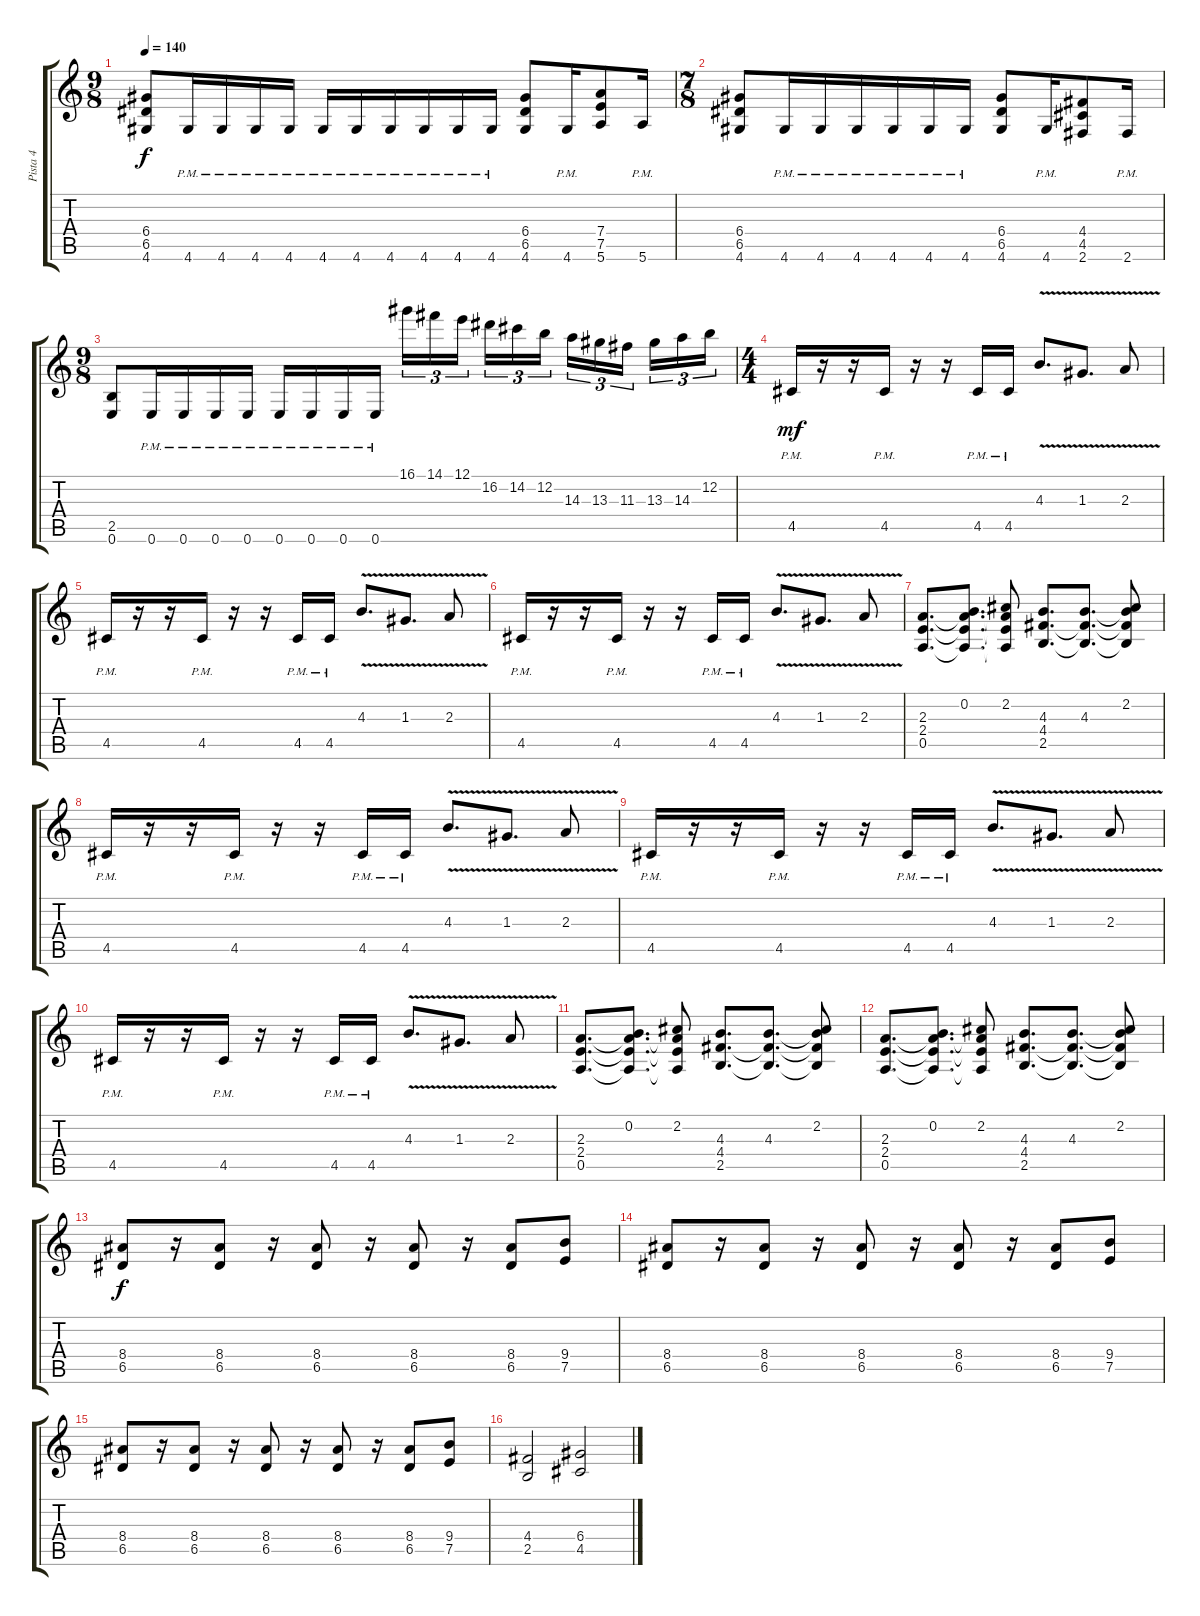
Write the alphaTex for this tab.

\track ("Pista 4" "Pista 4") {instrument distortionguitar}
\staff {score tabs}
\tuning (E4 B3 G3 D3 A2 E2) {hide}
\ts (9 8)
\tempo 140
\clef g2
\ks c
(6.4 6.5 4.6).8{dy f} 4.6{pm}.16 4.6{pm}.16 4.6{pm}.16 4.6{pm}.16 4.6{pm}.16 4.6{pm}.16 4.6{pm}.16 4.6{pm}.16 4.6{pm}.16 4.6{pm}.16 (6.4 6.5 4.6).8 4.6{pm}.16 (7.4 7.5 5.6).8 5.6{pm}.16 |
\ts (7 8)
(6.4 6.5 4.6).8 4.6{pm}.16 4.6{pm}.16 4.6{pm}.16 4.6{pm}.16 4.6{pm}.16 4.6{pm}.16 (6.4 6.5 4.6).8 4.6{pm}.16 (4.4 4.5 2.6).8 2.6{pm}.16 |
\ts (9 8)
(2.5 0.6).8 0.6{pm}.16 0.6{pm}.16 0.6{pm}.16 0.6{pm}.16 0.6{pm}.16 0.6{pm}.16 0.6{pm}.16 0.6{pm}.16{beam splitsecondary} 16.1.16{tu (3 2)} 14.1.16{tu (3 2)} 12.1.16{tu (3 2)} 16.2.16{tu (3 2)} 14.2.16{tu (3 2)} 12.2.16{tu (3 2) beam splitsecondary} 14.3.16{tu (3 2)} 13.3.16{tu (3 2)} 11.3.16{tu (3 2) beam splitsecondary} 13.3.16{tu (3 2)} 14.3.16{tu (3 2)} 12.2.16{tu (3 2)} |
\ts (4 4)
4.5{pm}.16{dy mf} r.16 r.16 4.5{pm}.16 r.16 r.16 4.5{pm}.16 4.5{pm}.16 4.3{v}.8{d} 1.3{v}.8{d} 2.3{v}.8 |
4.5{pm}.16 r.16 r.16 4.5{pm}.16 r.16 r.16 4.5{pm}.16 4.5{pm}.16 4.3{v}.8{d} 1.3{v}.8{d} 2.3{v}.8 |
4.5{pm}.16 r.16 r.16 4.5{pm}.16 r.16 r.16 4.5{pm}.16 4.5{pm}.16 4.3{v}.8{d} 1.3{v}.8{d} 2.3{v}.8 |
(2.3 2.4 0.5).8{d} (0.2 2.3{t} 2.4{t} 0.5{t}).8{d} (2.2 2.3{t} 2.4{t} 0.5{t}).8 (4.3 4.4 2.5).8{d} (4.3 4.4{t} 2.5{t}).8{d} (2.2 4.3{t} 4.4{t} 2.5{t}).8 |
4.5{pm}.16 r.16 r.16 4.5{pm}.16 r.16 r.16 4.5{pm}.16 4.5{pm}.16 4.3{v}.8{d} 1.3{v}.8{d} 2.3{v}.8 |
4.5{pm}.16 r.16 r.16 4.5{pm}.16 r.16 r.16 4.5{pm}.16 4.5{pm}.16 4.3{v}.8{d} 1.3{v}.8{d} 2.3{v}.8 |
4.5{pm}.16 r.16 r.16 4.5{pm}.16 r.16 r.16 4.5{pm}.16 4.5{pm}.16 4.3{v}.8{d} 1.3{v}.8{d} 2.3{v}.8 |
(2.3 2.4 0.5).8{d} (0.2 2.3{t} 2.4{t} 0.5{t}).8{d} (2.2 2.3{t} 2.4{t} 0.5{t}).8 (4.3 4.4 2.5).8{d} (4.3 4.4{t} 2.5{t}).8{d} (2.2 4.3{t} 4.4{t} 2.5{t}).8 |
(2.3 2.4 0.5).8{d} (0.2 2.3{t} 2.4{t} 0.5{t}).8{d} (2.2 2.3{t} 2.4{t} 0.5{t}).8 (4.3 4.4 2.5).8{d} (4.3 4.4{t} 2.5{t}).8{d} (2.2 4.3{t} 4.4{t} 2.5{t}).8 |
(8.4 6.5).8{dy f} r.16 (8.4 6.5).8 r.16 (8.4 6.5).8 r.16 (8.4 6.5).8 r.16 (8.4 6.5).8 (9.4 7.5).8 |
(8.4 6.5).8 r.16 (8.4 6.5).8 r.16 (8.4 6.5).8 r.16 (8.4 6.5).8 r.16 (8.4 6.5).8 (9.4 7.5).8 |
(8.4 6.5).8 r.16 (8.4 6.5).8 r.16 (8.4 6.5).8 r.16 (8.4 6.5).8 r.16 (8.4 6.5).8 (9.4 7.5).8 |
(4.4 2.5).2 (6.4 4.5).2
